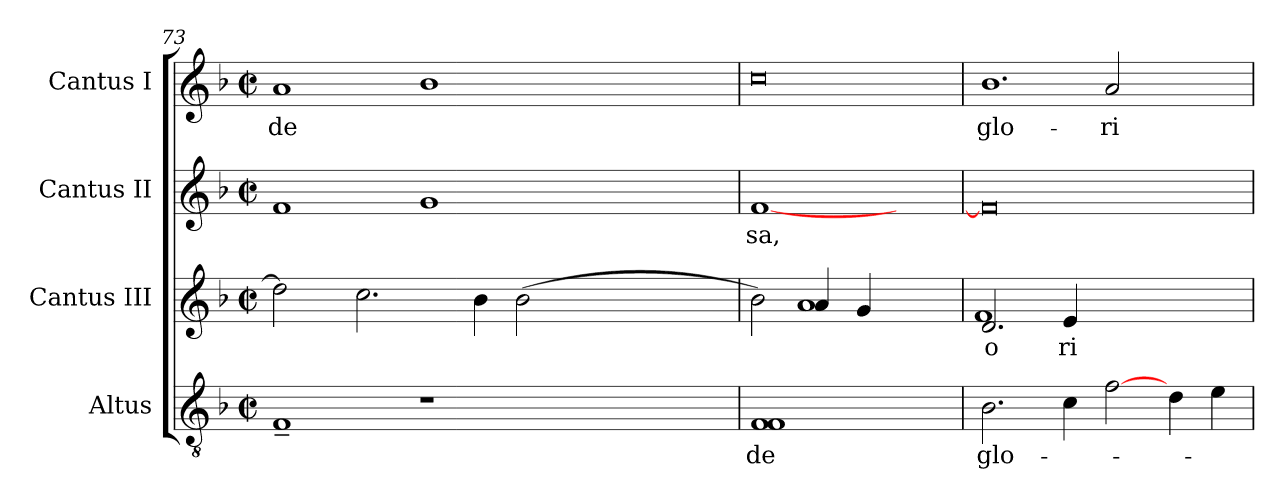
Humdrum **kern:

**kern	**text	**kern	**text	**kern	**text	**kern	**text
*part4	*part4	*part3	*part3	*part2	*part2	*part1	*part1
*staff4	*staff4	*staff3	*staff3	*staff2	*staff2	*staff1	*staff1
*I"Altus	*	*I"Cantus III	*	*I"Cantus II	*	*I"Cantus I	*
!!LO:LB:g=z
*clefGv2	*	*clefG2	*	*clefG2	*	*clefG2	*
*k[b-]	*	*k[b-]	*	*k[b-]	*	*k[b-]	*
*F:	*	*F:	*	*F:	*	*F:	*
*M2/2	*	*M2/2	*	*M2/2	*	*M2/2	*
*met(c|)	*	*met(c|)	*	*met(c|)	*	*met(c|)	*
=73	=73	=73	=73	=73	=73	=73	=73
!	!	!	!	!	!	!	!LO:LY:b:cj
*	*	*^	*	*^	*	*	*
1F~<	.	2dd\]	8.ryy	.	1f	8.ryy	.	1a	de
.	.	.	1ryy	.	.	1ryy	.	.	.
.	.	2.cc\	.	.	.	.	.	.	.
!LO:N:vis=1	!	!	!	!	!	!	!	!	!
0r	.	.	.	.	1g	.	.	1b-	.
.	.	.	1ryy	.	.	1ryy	.	.	.
.	.	4b-\	.	.	.	.	.	.	.
.	.	(>2b-\	.	.	.	.	.	.	.
.	.	1ryy	.	.	1ryy	.	.	1ryy	.
.	.	.	2ryy	.	.	2ryy	.	.	.
.	.	.	4ryy	.	.	4ryy	.	.	.
.	.	.	16ryy	.	.	16ryy	.	.	.
=74	=74	=74	=74	=74	=74	=74	=74	=74	=74
!	!LO:LY:b:cj	!	!	!	!LO:N:vis=0	!	!LO:LY:b:cj	!LO:N:vis=0	!
*	*	*	*	*	*v	*v	*	*	*
1F 1F	-de	2ryy	2b-\)	.	[<1f	sa,	1cc	.
.	.	4a/	1a	.	.	.	.	.
.	.	4g/	.	.	.	.	.	.
2ryy	.	2ryy	.	.	2ryy	.	2ryy	.
=75	=75	=75	=75	=75	=75	=75	=75	=75
!	!LO:LY:b	!	!	!LO:LY:b:cj	!LO:N:vis=0	!	!LO:N:vis=1.	!LO:LY:b:cj
2.B-\	glo-	2.d/	1f	o	1f]	.	1b-	glo-
!	!	!	!	!LO:LY:b:cj	!	!	!	!
4c\	.	4e/	.	ri	.	.	.	.
!	!	!	!	!	!	!	!	!LO:LY:b:cj
[>2f\	.	1ryy	1ryy	.	1ryy	.	2a/	-ri-
4d\	.	.	.	.	.	.	2ryy	.
4e\	.	.	.	.	.	.	.	.
*	*	*v	*v	*	*	*	*	*
=	=	=	=	=	=	=	=
*-	*-	*-	*-	*-	*-	*-	*-
